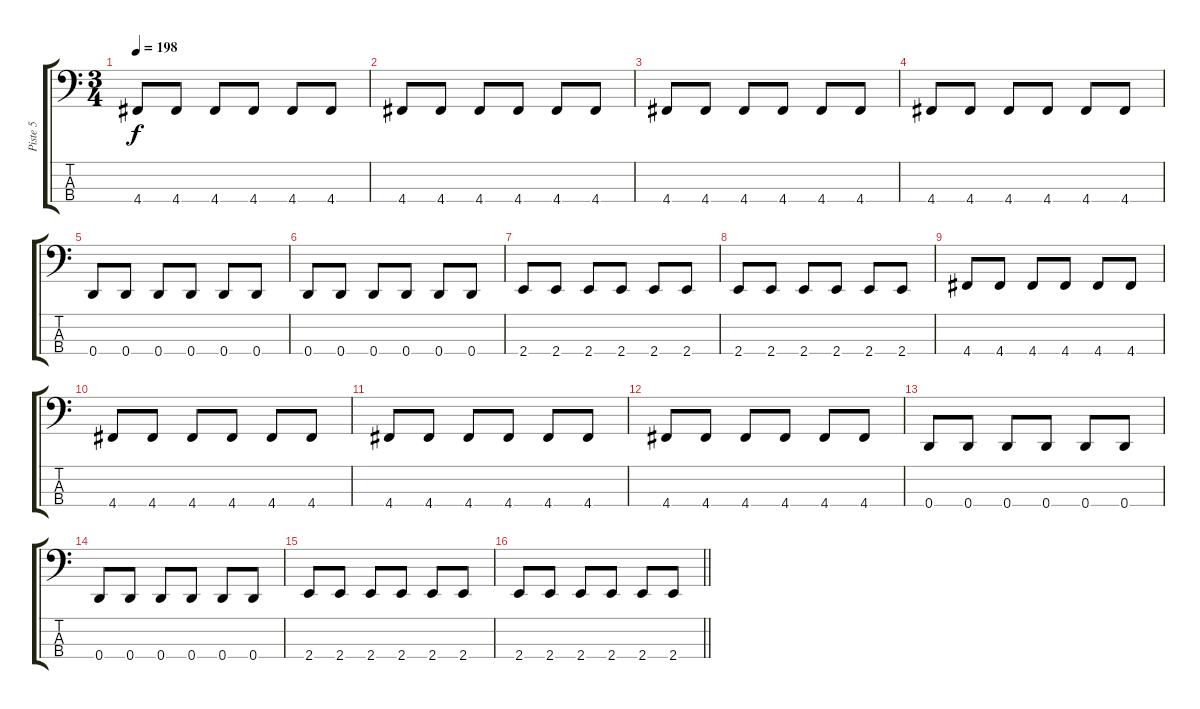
\track ("Piste 5" "Piste 5") {instrument electricbassfinger}
\staff {score tabs}
\tuning (G2 D2 A1 D1) {hide}
\ts (3 4)
\tempo 198
\clef f4
\ks c
4.4.8{dy f} 4.4.8 4.4.8 4.4.8 4.4.8 4.4.8 |
4.4.8 4.4.8 4.4.8 4.4.8 4.4.8 4.4.8 |
4.4.8 4.4.8 4.4.8 4.4.8 4.4.8 4.4.8 |
4.4.8 4.4.8 4.4.8 4.4.8 4.4.8 4.4.8 |
0.4.8 0.4.8 0.4.8 0.4.8 0.4.8 0.4.8 |
0.4.8 0.4.8 0.4.8 0.4.8 0.4.8 0.4.8 |
2.4.8 2.4.8 2.4.8 2.4.8 2.4.8 2.4.8 |
2.4.8 2.4.8 2.4.8 2.4.8 2.4.8 2.4.8 |
4.4.8 4.4.8 4.4.8 4.4.8 4.4.8 4.4.8 |
4.4.8 4.4.8 4.4.8 4.4.8 4.4.8 4.4.8 |
4.4.8 4.4.8 4.4.8 4.4.8 4.4.8 4.4.8 |
4.4.8 4.4.8 4.4.8 4.4.8 4.4.8 4.4.8 |
0.4.8 0.4.8 0.4.8 0.4.8 0.4.8 0.4.8 |
0.4.8 0.4.8 0.4.8 0.4.8 0.4.8 0.4.8 |
2.4.8 2.4.8 2.4.8 2.4.8 2.4.8 2.4.8 |
\barLineRight lightlight
2.4.8 2.4.8 2.4.8 2.4.8 2.4.8 2.4.8
